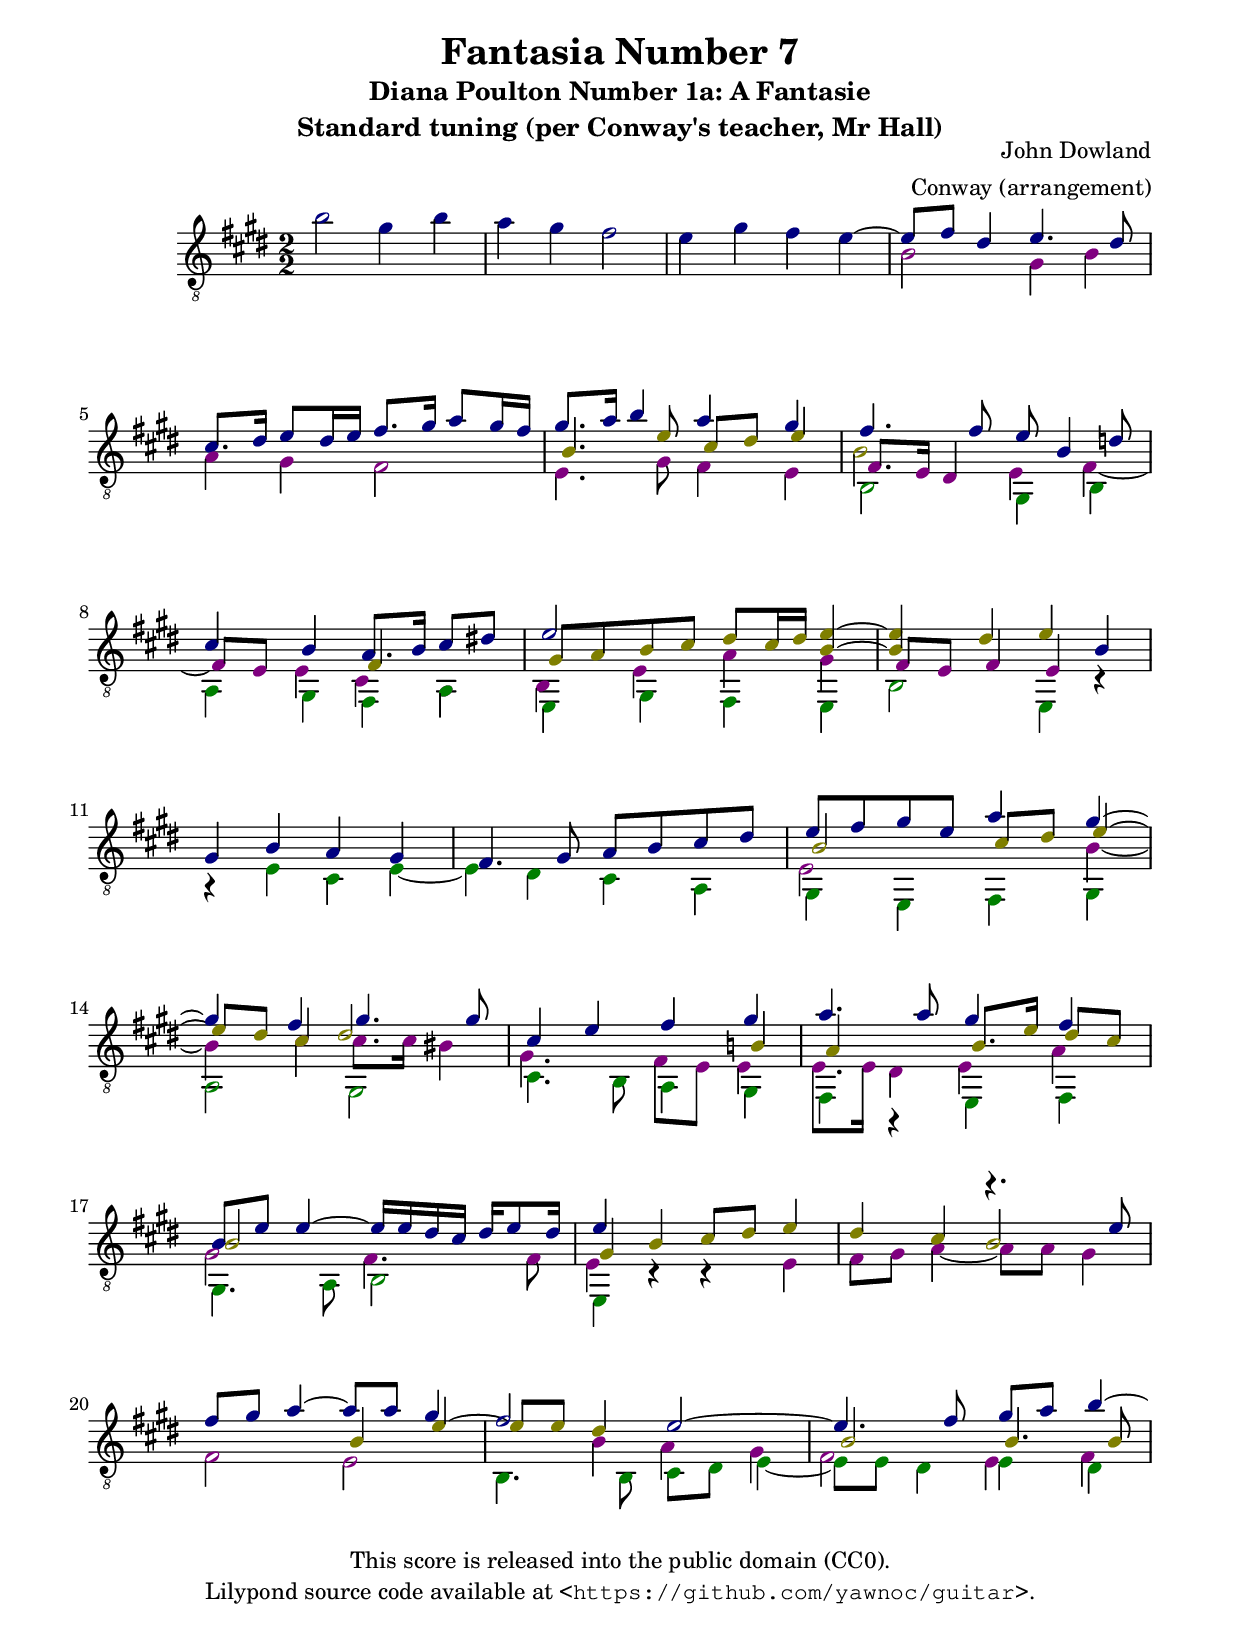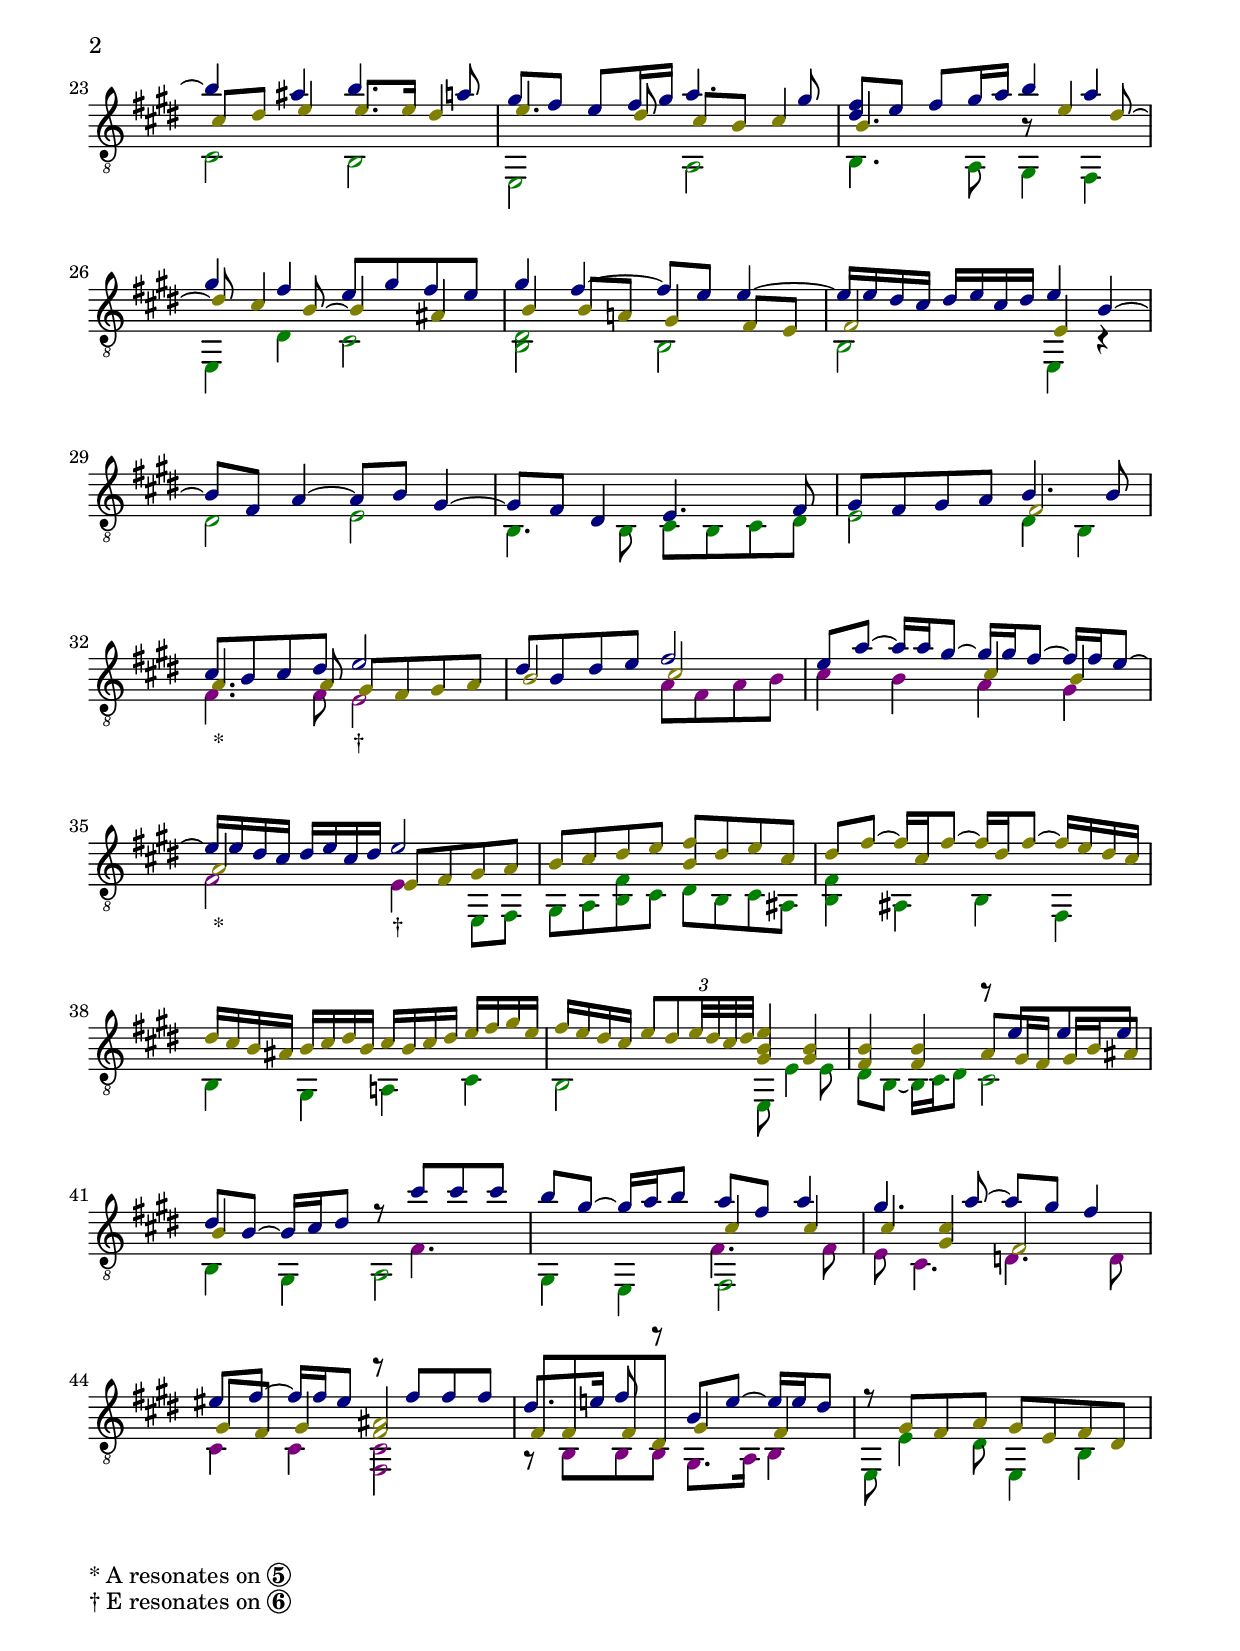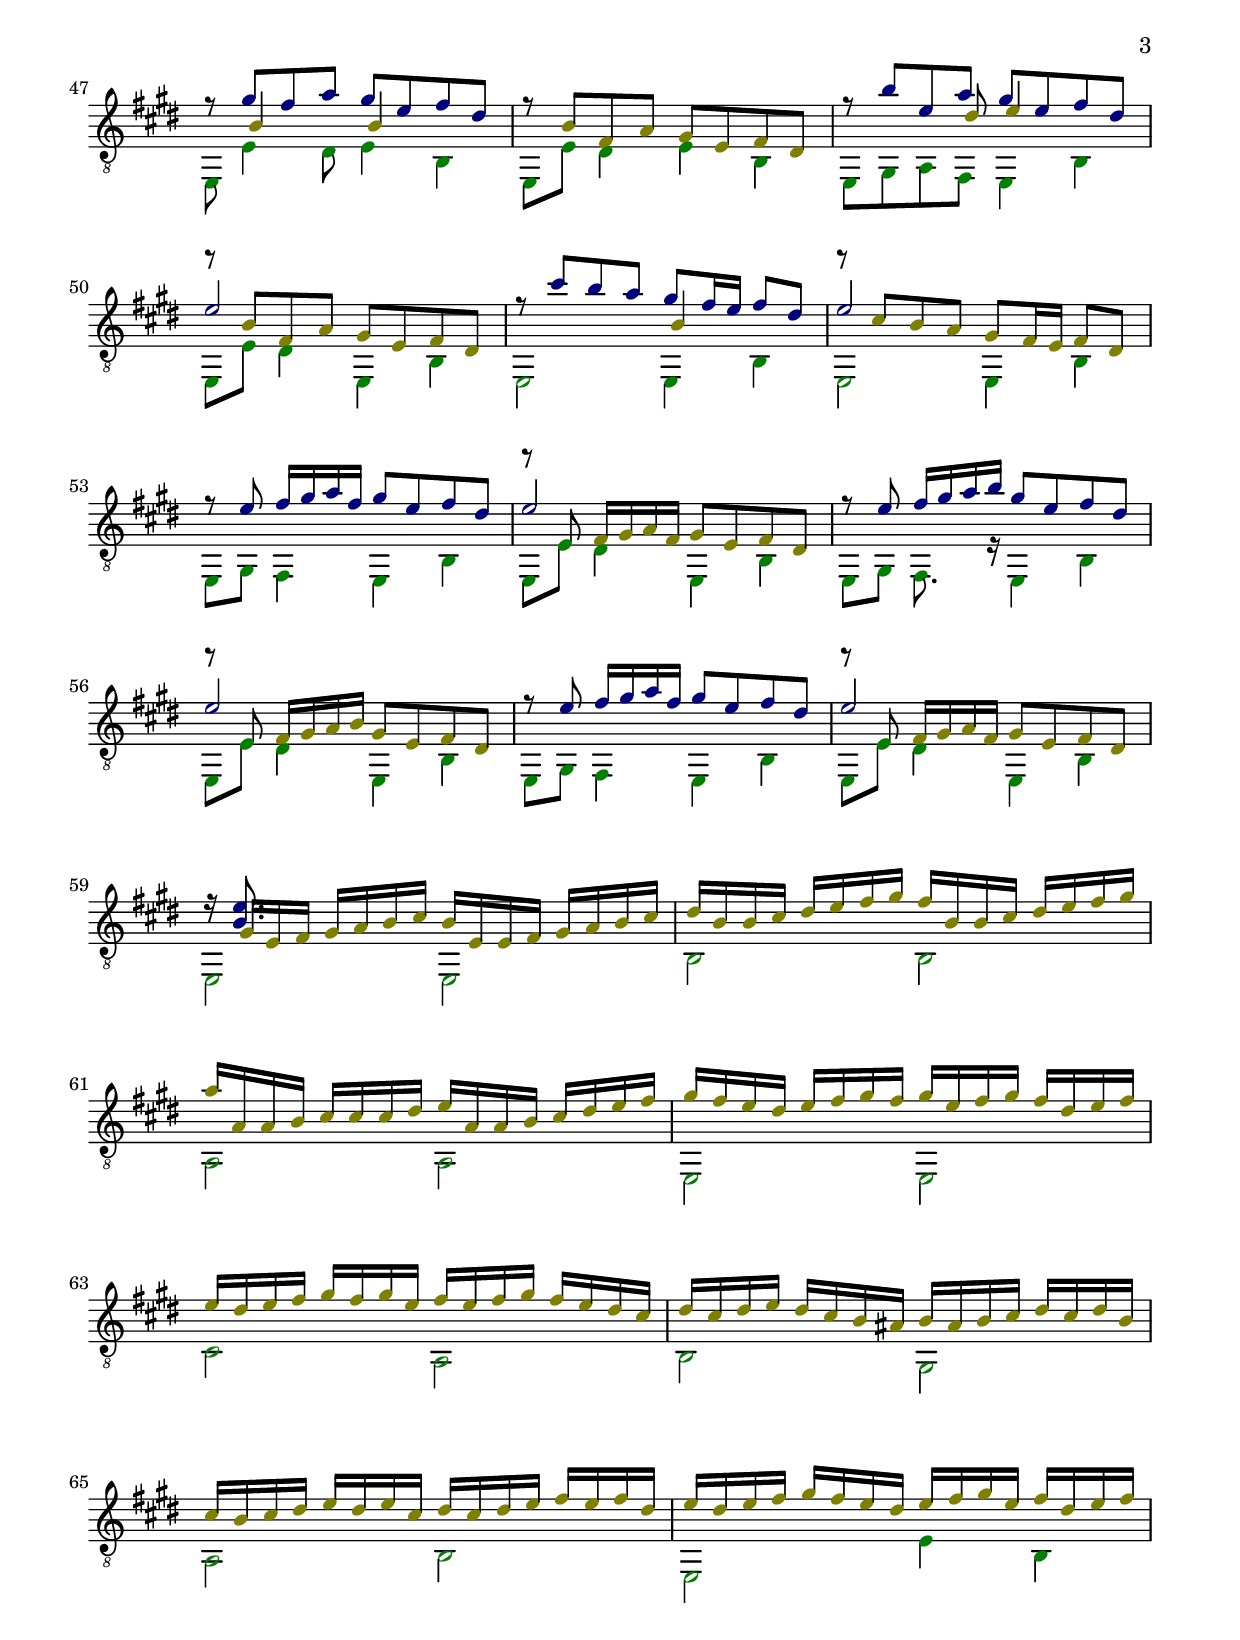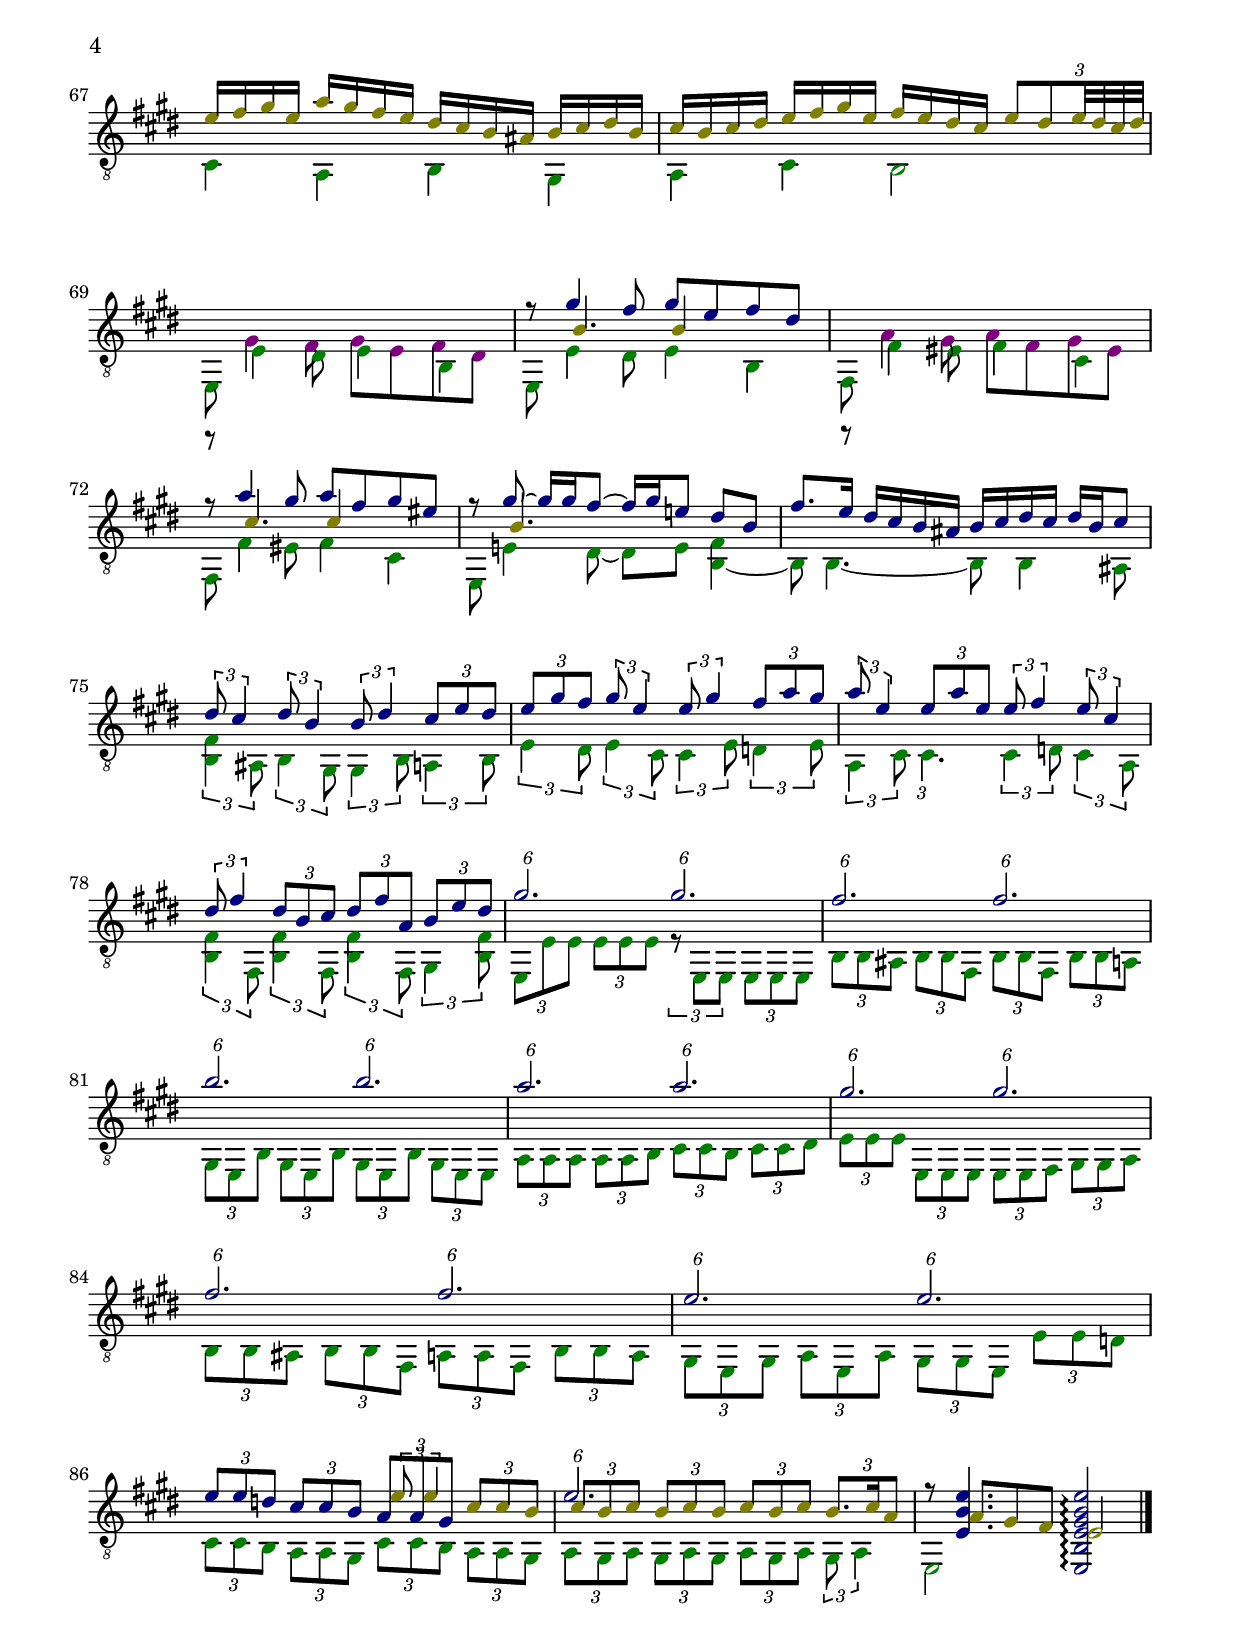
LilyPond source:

\version "2.18.2"


%%%%%%%%%%%%%%%%%%%%%%%%%%%%%%%%%%%%%%%%%%%%%%%%%%%%%%%%%%%%%%%%
% General
%%%%%%%%%%%%%%%%%%%%%%%%%%%%%%%%%%%%%%%%%%%%%%%%%%%%%%%%%%%%%%%%

\paper {
  top-margin = 1.5\cm
  left-margin = 1.5\cm
  right-margin = 1.5\cm
  bottom-margin = 1.5\cm
  ragged-last-bottom = ##f
  footnote-separator-markup = \markup { \vspace #1.5 }
}

globalSettings = {
  \accidentalStyle modern
  \compressFullBarRests
  \mergeDifferentlyHeadedOn
  \mergeDifferentlyDottedOn
  \numericTimeSignature
  \pointAndClickOff
  \override TextScript.extra-offset = #'(0 . 0.7)
  \override Score.FootnoteItem.annotation-line = ##f
}

origin-url = "https://github.com/yawnoc/guitar"

\header {
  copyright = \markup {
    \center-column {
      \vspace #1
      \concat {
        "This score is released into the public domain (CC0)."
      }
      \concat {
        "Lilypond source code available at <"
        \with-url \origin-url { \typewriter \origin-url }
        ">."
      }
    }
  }
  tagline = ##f
}

triplet = #(define-music-function
  (parser location music) (ly:music?)
  #{
    \tuplet 3/2 { $music }
  #}
)

tripletDuple = #(define-music-function
  (parser location music) (ly:music?)
  #{
    \tuplet 6/4 { $music }
  #}
)

overrideBeamedStemLengths = #(define-scheme-function
  (parser location lengths) (list?)
  #{
    \override Stem.details.beamed-lengths = $lengths
  #}
)
revertBeamedStemLengths = { \revert Stem.details.beamed-lengths }

overrideBeamVerticalPositions = #(define-scheme-function
  (parser location positions) (pair?)
  #{
    \override Beam.positions = $positions
  #}
)

%%%%%%%%%%%%%%%%%%%%%%%%%%%%%%%%%%%%%%%%%%%%%%%%%%%%%%%%%%%%%%%%
% Semantic bar lines
%%%%%%%%%%%%%%%%%%%%%%%%%%%%%%%%%%%%%%%%%%%%%%%%%%%%%%%%%%%%%%%%

barLineGoto = { \bar "||" }
barLineKeyChange = { \bar "||" }
barLineEnd = { \bar "|." }

%%%%%%%%%%%%%%%%%%%%%%%%%%%%%%%%%%%%%%%%%%%%%%%%%%%%%%%%%%%%%%%%
% Guitar notation
%%%%%%%%%%%%%%%%%%%%%%%%%%%%%%%%%%%%%%%%%%%%%%%%%%%%%%%%%%%%%%%%

stringNumbersAbove = { \set stringNumberOrientations = #'(up) }
stringNumbersBelow = { \set stringNumberOrientations = #'(down) }

fingeringAbove = { \set fingeringOrientations = #'(up) }
fingeringBelow = { \set fingeringOrientations = #'(down) }
fingeringAleft = { \set fingeringOrientations = #'(left) }
fingeringAright = { \set fingeringOrientations = #'(right) }

startGraceMusic = {
  <>(
  \override Fingering.font-size = -6
}
stopGraceMusic = {
  \revert Fingering.font-size
  <>)
}

overrideHorizontalShift = #(define-scheme-function
  (parser location distance) (number?)
  #{
    \override NoteColumn.force-hshift = $distance
  #}
)
revertHorizontalShift = { \revert NoteColumn.force-hshift }

barreSpan = #(define-music-function
  (parser location label offsetPair music)
  (string? (pair? (cons 0 0)) ly:music?)
  (let
    (
      (elements (extract-named-music music '(NoteEvent EventChord)))
    )
    (if
      (pair? elements)
      (let
        (
          (first-element (first elements))
          (last-element (last elements))
        )
        (set!
          (ly:music-property first-element 'articulations)
          (cons
            (make-music 'TextSpanEvent 'span-direction -1)
            (ly:music-property first-element 'articulations)
          )
        )
        (set!
          (ly:music-property last-element 'articulations)
          (cons
            (make-music 'TextSpanEvent 'span-direction 1)
            (ly:music-property last-element 'articulations)
          )
        )
      )
    )
  )
  #{
    \once \override TextSpanner.font-shape = #'upright
    \once \override TextSpanner.style = #'line
    \once \override TextSpanner.extra-offset = #offsetPair
    \once \override TextSpanner.bound-details = #`(
      (left
        (text . ,#{ \markup { \raise #-0.7 { #label \hspace #0.7 }} #})
        (Y . 0)
        (padding . -0.8)
        (attach-dir . -2)
      )
      (right
        (text . ,#{ \markup { \draw-line #'(0 . -1.3) } #}) ;; draw hook
        (Y . 0)
        (padding . -0.5)
        (attach-dir . 2)
      )
    )
    \once \override TextSpanner #'after-line-breaking = #(lambda (grob)
      (let*
        (
          (originalGrob (ly:grob-original grob))
          (splitGrobs (ly:spanner-broken-into originalGrob))
        )
        (if
          (and
            (>= (length splitGrobs) 2)
            (not (eq? (car (last-pair splitGrobs)) grob))
          )
          (begin
            (ly:grob-set-nested-property! grob
              '(bound-details right text)
              #{ \markup { \draw-line #'(0 . 0) } #} ;; suppress draw hook
            )
            (ly:grob-set-property! grob
              'extra-offset
              (cons
                (car offsetPair)
                (+ (cdr offsetPair) 0.7) ;; correction for suppressed hook
              )
            )
            (ly:grob-set-nested-property! grob
              '(bound-details right padding)
              #'-3 ;; increase spanner length
            )
          )
        )
      )
    )
    $music
  #}
)

barre = #(define-scheme-function
  (parser location label) (string?)
  #{
    \markup {
      \center-align {
        \hspace #0.7
        $label
      }
    }
  #}
)

nudgeNextBarre = #(define-scheme-function
  (parser location distance) (number?)
  #{
    \once \override TextScript.X-offset = $distance
  #}
)

position = #(define-scheme-function
  (parser location label) (string?)
  #{
    \markup {
      \center-align {
        \hspace #0.5
        $label
      }
    }
  #}
)

#(define-markup-command
  (markupString layout properties stringNumber) (markup?)
  (interpret-markup layout properties
    #{
      \markup \circle { \bold #stringNumber }
    #}
  )
)

#(define-markup-command
  (resonatesOn layout properties note stringNumber) (markup? markup?)
  (interpret-markup layout properties
    #{
      \markup { #note "resonates on" \markupString #stringNumber }
    #}
  )
)

%%%%%%%%%%%%%%%%%%%%%%%%%%%%%%%%%%%%%%%%%%%%%%%%%%%%%%%%%%%%%%%%
% Goto statements
%%%%%%%%%%%%%%%%%%%%%%%%%%%%%%%%%%%%%%%%%%%%%%%%%%%%%%%%%%%%%%%%

overrideGotoVisibility = {
  \once \override Score.RehearsalMark #'break-visibility = #'#(#t #t #f)
}

makeGotoMark = #(define-scheme-function
  (parser location label) (string?)
  #{
    \mark \markup { \small \italic $label }
  #}
)

simultaneousMarkSeparator = {
  \cadenzaOn
    s1073741824 % stupid, but works
  \cadenzaOff
}

coda = {
  \overrideGotoVisibility
  \mark \markup { \musicglyph #"scripts.coda" }
}

fine = {
  \overrideGotoVisibility
  \makeGotoMark Fine
}

dcAlCoda = {
  \overrideGotoVisibility
  \makeGotoMark "D.C. al Coda"
}

dcAlFine = {
  \overrideGotoVisibility
  \makeGotoMark "D.C. al Fine"
}

toCoda = {
  \overrideGotoVisibility
  \makeGotoMark "to Coda"
}



\header {
  title = "Fantasia Number 7"
  subtitle = \markup {
    \center-column {
      "Diana Poulton Number 1a: A Fantasie"
      "Standard tuning (per Conway's teacher, Mr Hall)"
    }
  }
  composer = "John Dowland"
  arranger = "Conway (arrangement)"
}


initialSignatures = {
  \clef "treble_8"
  \key e \major
  \time 2/2
  \set Timing.beamExceptions = #'()
  \set Timing.baseMoment = #(ly:make-moment 1/4)
  \set Timing.beatStructure = #'(1 1 1 1)
  \set Timing.beamExceptions = #'(
    (
      end
        .
      (
        ((1 . 8) . (4 4)) ;; quavers by fours
        ((1 . 12) . (3 3 3 3)) ;; anything shorter by beat
      )
    )
  )
}


highVoiceMusic = {
  
  \override NoteHead.color = #darkblue
  
  % Main theme high
  \barNumberCheck #1
  \relative c'' {
    \stemDown
    b2 gis4 b |
    a gis fis2 |
    e4 gis fis e~ |
    \stemUp
    e8 fis dis4 e4. dis8 |
    cis8. dis16 e8 dis16 e fis8. gis16 a8 gis16 fis |
    gis8. a16 b4 a gis |
    fis4. fis8 e8 b4 d8 |
    cis4 b a8. b16 cis8 dis |
    e2 s2 |
    s2 s4
  }
  
  % Main theme low
  \barNumberCheck #10
  \relative c' {
    b4 |
    gis b a gis |
    fis4. gis8 a b cis dis |
    e fis gis e a4 gis~ |
    gis
      \shiftOn
        \once \overrideHorizontalShift #-0.5
        fis
      \shiftOff
      \once \overrideHorizontalShift #0.5 gis4. gis8 |
    cis,4 e fis gis |
    a4. a8 gis4 fis |
    b,8 e e4~ e16 e dis cis dis16 e8 dis16 |
    e4
  }
  
  % Tee-tee taa high
  \barNumberCheck #18
  \relative c' {
    s4 s2 |
    s2 r4. e8 |
    fis8 gis a4~ a8 a gis4 |
    fis2 e2~ |
    e4. fis8 gis8 a b4~ |
    b ais b4. a8 |
    gis8 fis e8 fis16 gis a4. gis8 |
    <fis dis>8 e fis8 gis16 a b4 a |
    gis fis e8 gis fis e |
    gis4 fis~ fis8 e e4~ |
    e16 e dis cis dis e cis dis e4
  }
  
  % Tee-tee taa low
  \barNumberCheck #28
  \relative c' {
    b4~ |
    b8 fis a4~ a8 b gis4~ |
    gis8 fis dis4 e4. fis8 |
    gis fis gis a b4. b8 |
    cis b cis dis e2 |
    dis8 b dis e fis2 |
    e8 a~ a16 a gis8~ gis16 gis fis8~ fis16 fis e8~ |
    e16 e dis cis dis e cis dis e2 |
  }
  
  % Ascending scale
  \barNumberCheck #36
  {
    s1 * 3 |
    s2
  }
  
  % Tee-tee-tee
  \barNumberCheck #39
  \relative c' {
    s2 |
    s2 r8 e e e |
    dis b~ b16 cis dis8 r8 cis' cis cis |
    b8 gis~ gis16 a b8 a8 fis a4 |
    gis4. a8~ a gis fis4 |
    eis8 fis~ fis16 fis eis8 r8 fis fis fis |
    dis8. e16 fis8 r b,8 e~ e16 e dis8 |
  }
  
  % Majestic theme
  \barNumberCheck #46
  \relative c'' {
    s1 |
    r8 gis fis a gis e fis dis |
    s1 |
    r8 b' e, a gis e fis dis |
    e2 s2 |
    r8 cis' b a gis8 fis16 e fis8 dis |
    e2 s2 |
    r8 e fis16 gis a fis gis8 e fis dis |
    e2 s2 |
    r8 e fis16 gis a b gis8 e fis dis |
    e2 s2 |
    r8 e fis16 gis a fis gis8 e fis dis |
    e2 s2 |
  }
  
  % Scale runs
  \barNumberCheck #59
  \relative c' {
    r16 <e b>8. s4 s2 |
    s1 * 9 |
  }
  
  % Majestic interlude
  \barNumberCheck #69
  \relative c'' {
    s1 |
    r8 gis4 fis8 gis e fis dis |
    s1 |
    r8 a'4 gis8 a fis gis eis |
    r8 gis~ gis16 gis fis8~ fis16 gis e8 dis b |
    fis'8. e16 dis cis b ais
      b16 cis dis cis dis b cis8 |
  }
  
  % Triple runs
  \barNumberCheck #75
  \relative c' {
    \triplet { dis8 cis4 } \triplet { dis8 b4 }
      \triplet { b8 dis4 } \triplet { cis8 e dis } |
    \triplet { e8 gis fis } \triplet { gis8 e4 }
      \triplet { e8 gis4 } \triplet { fis8 a gis } |
    \triplet { a8 e4 } \triplet { e8 a e }
      \triplet { e8 fis4 } \triplet { e8 cis4 } |
    \triplet { dis8 fis4 } \triplet { dis8 b cis }
      \triplet { dis8 fis a, } \triplet { b e dis } |
    \tripletDuple { gis2. } \tripletDuple { gis } |
    \tripletDuple { fis } \tripletDuple { fis } |
    \tripletDuple { b } \tripletDuple { b } |
    \tripletDuple { a } \tripletDuple { a } |
    \tripletDuple { gis } \tripletDuple { gis } |
    \tripletDuple { fis } \tripletDuple { fis } |
    \tripletDuple { e } \tripletDuple { e } |
    \triplet { e8 e d } \triplet { cis cis b }
      \triplet { a a gis } s4 |
    \tripletDuple { e'2. } s2 |
  }
  
  % Finishing chords
  \barNumberCheck #88
  \relative c {
    r8 <e b' e>4.
      <e, b' e gis b e>2 \arpeggio
      \barLineEnd
  }
  
}


lowVoiceMusic = {
  
  \override NoteHead.color = #darkgreen
  
  % Main theme high
  \barNumberCheck #1
  \relative c {
    s1 * 6 |
    b2 gis4 b |
    a gis fis a |
    e gis fis e |
    b'2 e,4
  }
  
  % Main theme low
  \barNumberCheck #10
  \relative c {
    r4 |
    r4 e cis e~ |
    e dis cis a |
    gis e fis gis |
    a2 gis |
    cis4. b8 a4 gis |
    fis r e fis |
    gis4. a8 b2 |
    e,4
  }
  
  % Tee-tee taa high
  \barNumberCheck #18
  \relative c {
    s4 s4 s4 |
    s1 * 2 |
    b4. b8 cis8 dis e4~ |
    e8 e dis4 e4 dis |
    cis2 b |
    e, a |
    b4. a8 gis4 fis |
    e dis' cis2 |
    <b dis> b |
    b e,4
  }
  
  % Tee-tee taa low
  \barNumberCheck #28
  \relative c {
    r4 |
    dis2 e |
    b4. b8 cis b cis dis |
    e2 dis4 b |
    s1 * 3 |
    s2
  }
  
  % Ascending scale
  \barNumberCheck #35
  \relative c, {
    s4 e8 fis |
    gis a <b fis'> cis dis b cis ais |
    <b fis'>4 ais b fis |
    b gis a cis |
    b2
  }
  
  % Tee-tee-tee
  \barNumberCheck #39
  \relative c, {
    e8 e'4 e8 |
    dis8 b~ b16 cis dis8 cis2 |
    b4 gis a2 |
    gis4 e fis2 |
    s1 * 3 |
  }
  
  % Majestic theme
  \barNumberCheck #46
  \relative c, {
    e8 e'4 dis8 e,4 b' |
    e,8 e'4 dis8 e4 b |
    e,8 e' dis4 e b |
    e,8 gis a fis e4 b' |
    e,8 e' dis4 e, b' |
    e,2 e4 b' |
    e,2 e4 b' |
    e,8 gis fis4 e b' |
    e,8 e' dis4 e, b' |
    e,8[ gis] fis8. r16 e4 b' |
    e,8 e' dis4 e, b' |
    e,8 gis fis4 e b' |
    e,8 e' dis4 e, b' |
  }
  
  % Scale runs
  \barNumberCheck #59
  \relative c, {
    e2 e |
    b' b |
    a a |
    e e |
    cis' a |
    b gis |
    a b |
    e, e'4 b |
    cis a b gis |
    a cis b2 |
  }
  
  % Majestic interlude
  \barNumberCheck #69
  \relative c, {
    e8 e'4 dis8 e4 b |
    e,8 e'4 dis8 e4 b |
    fis8 fis'4 eis8 fis4 cis |
    fis,8 fis'4 eis8 fis4 cis |
    e,8 e'4 dis8~ dis e <b~ fis'>4 |
    b8 b4.~ b8 b4 ais8 |
  }
  
  % Triple runs
  \barNumberCheck #75
  \relative c {
    \triplet { <b fis'>4 ais8 } \triplet { b4 gis8 }
      \triplet { gis4 b8 } \triplet { a4 b8 } |
    \triplet { e4 dis8 } \triplet { e4 cis8 }
      \triplet { cis4 e8 } \triplet { d4 e8 } |
    \triplet { a,4 cis8 } \triplet { cis4. }
      \triplet { cis4 d8 } \triplet { cis4 a8 } |
    \triplet { <b fis'>4 fis8 } \triplet { <b fis'>4 fis8 }
      \triplet { <b fis'>4 fis8 } \triplet { gis4 <b fis'>8 } |
    \triplet { e,8 e' e } \triplet { e e e }
      \triplet { r e, e } \triplet { e e e } |
    \triplet { b' b ais } \triplet { b b fis }
      \triplet { b b fis } \triplet { b b a } |
    \triplet { gis e b' } \triplet { gis e b' }
      \triplet { gis e b' } \triplet { gis e e } |
    \triplet { a a a } \triplet { a a b }
      \triplet { cis cis b } \triplet { cis cis dis } |
    \triplet { e e e } \triplet { e, e e }
      \triplet { e e fis } \triplet { gis gis a } |
    \triplet { b b ais } \triplet { b b fis }
      \triplet { a a fis } \triplet { b b a } |
    \triplet { gis e gis } \triplet { a e a }
      \triplet { gis gis e } \triplet { e' e d } |
    \triplet { cis cis b } \triplet { a a gis }
      \triplet { cis cis b } \triplet { a a gis } |
    \triplet { a gis a } \triplet { gis a gis }
      \triplet { a gis a } \triplet { gis8 a4 } |
  }
  
  % Finishing chords
  \barNumberCheck #88
  \relative c, {
    e2 s2 |
  }
  
}


upperMiddleVoiceMusic = {
  
  \override NoteHead.color = #darkyellow
  
  % Main theme high
  \barNumberCheck #1
  \relative c' {
    s1 * 5 |
    b4. e8 cis8 dis e4 |
    \stemDown
    b2 s2 |
    \stemUp
    s2 fis4 s4 |
    gis8 a b cis dis8 cis16 \shiftOff dis <e~ b~>4 |
    <e b> dis e
    \shiftOn
  }
  
  % Main theme low
  \barNumberCheck #10
  \relative c' {
    s4 |
    s1 * 2 |
    b2 cis8 dis e4~ |
    e8 dis
      \shiftOff cis4 \shiftOn
      \once \overrideHorizontalShift #-0.75 dis2 |
    s2 s4 b4 |
    a4 s4 b8. e16 dis8 cis |
    b2 s2 |
    gis4
  }
  
  % Tee-tee taa high
  \barNumberCheck #18
  \relative c' {
    b4 cis8 dis e4 |
    dis4 cis b2 |
    s2 b4 e~ |
    e8 e dis4 s2 |
    b2 b4. b8 |
    cis8 dis e4 e8. e16 dis4 |
    e4. dis8 cis8 b cis4 |
    b4. s8 b8\rest e4 dis8~ |
    dis8 cis4 b8~ b4 ais |
    b4 b8 a gis4 fis8 e |
    fis2 e4
  }
  
  % Tee-tee taa low
  \barNumberCheck #28
  \relative c {
    s4 |
    s1 * 2 |
    s2 fis2 |
    \footnote "*" #'(0 . -4) \markup { "*" \resonatesOn A 5 }
    a4. a8 gis fis gis a |
    b2 cis |
    s2 cis4 b |
    \footnote "*" #'(0 . -4) \markup { }
    a2
  }
  
  % Ascending scale
  \barNumberCheck #35
  \relative c {
    e8 fis gis a |
    b cis dis e <fis b,> dis e cis |
    dis fis~ fis16 cis fis8~ fis16 dis fis8~ fis16 e dis cis |
    dis cis b ais b cis dis b cis b cis dis e fis gis e |
    fis e dis cis \triplet { e8 dis e32 dis cis dis } <e b gis>4
  }
  
  % Tee-tee-tee
  \barNumberCheck #39
  \relative c' {
    <b gis>4 |
    <b fis> <b fis> a8 gis16 fis gis16 b ais8 |
    b4 s4 s2 |
    s2 cis4 cis |
    cis <cis gis> fis,2 |
    gis8 fis gis4 <ais fis>2 |
    fis8 fis fis dis gis4 fis |
  }
  
  % Majestic theme
  \barNumberCheck #46
  \relative c' {
    r8 gis fis a gis e fis dis |
    s8 b'4 s8 b4 s4 |
    r8 b8 fis a gis e fis dis |
    s4. dis'8 e4 s4 |
    r8 b8 fis a gis e fis dis |
    s2 b'4 s4 |
    r8 cis b a gis8 fis16 e fis8 dis |
    s1 |
    r8 e fis16 gis a fis gis8 e fis dis |
    s1 |
    r8 e fis16 gis a b gis8 e fis dis |
    s1 |
    r8 e fis16 gis a fis gis8 e fis dis |
  }
  
  % Scale runs
  \barNumberCheck #59
  \relative c' {
    s16 gis e fis gis a b cis
      b e, e fis gis a b cis |
    dis b b cis dis e fis gis
      fis b, b cis dis e fis gis |
    a a, a b cis cis cis dis
      e a, a b cis dis e fis |
    gis fis e dis e fis gis fis
      gis e fis gis fis dis e fis |
    e dis e fis gis fis gis e
      fis e fis gis fis e dis cis |
    dis cis dis e dis cis b ais
      b ais b cis dis cis dis b |
    cis b cis dis e dis e cis
      dis cis dis e fis e fis dis |
    e dis e fis gis fis e dis
      e fis gis e
      fis dis e fis |
    e fis gis e
      a gis fis e
      dis cis b ais
      b cis dis b |
    cis b cis dis
      e fis gis e
      fis e dis cis
      \triplet { e8 dis e32 dis cis dis } |
  }
  
  % Majestic interlude
  \barNumberCheck #69
  \relative c' {
    s1 |
    s8 b4. b4 s4 |
    s1 |
    s8 cis4. cis4 s4 |
    s8 b4. s2 |
    s1 |
  }
  
  % Triple runs
  \barNumberCheck #75
  \relative c' {
    s1 * 11 |
    s2 \triplet { e8 e4 } \triplet { cis8 cis b } |
    \triplet { cis b cis } \triplet { b cis b }
      \triplet { cis b cis } \triplet { b8. cis16 a8 } |
  }
  
  % Finishing chords
  \barNumberCheck #88
  \relative c' {
    s8 a gis fis e2 |
  }
  
}


lowerMiddleVoiceMusic = {
  
  \override NoteHead.color = #darkmagenta
  
  % Main theme high
  \barNumberCheck #1
  \relative c' {
    s1 * 3 |
    b2 gis4 b |
    a gis fis2 |
    e4. gis8 fis4 e |
    \stemUp
    \overrideBeamedStemLengths #'(1)
    fis8. e16 dis4 \stemDown e4 fis~ |
    \stemUp
    fis8 e \stemDown e4 cis4 \once \overrideHorizontalShift #0 a |
    b e \overrideHorizontalShift #0 a gis |
    \revertHorizontalShift
    \stemUp
    fis8 e fis4 e
    \stemDown
  }
  
  % Main theme low
  \barNumberCheck #10
  \relative c {
    s4 |
    s1 * 2 |
    e2 s4 \overrideHorizontalShift #0 b'4~ |
    b \revertHorizontalShift
      \shiftOff cis \shiftOn
      \once \overrideHorizontalShift #0.3 cis8. cis16 bis4 |
    gis4. s8 fis8 e e4 |
    e8. e16 dis4 e4 a |
    gis2 fis4. fis8 |
    e4
  }
  
  % Tee-tee taa high
  \barNumberCheck #18
  \relative c {
    r4 r e |
    fis8 gis a4~ a8 a gis4 |
    fis2 e |
    s4 b' a gis |
    fis2 e4 fis |
    s1 * 5 |
    s2 s4
  }
  
  % Tee-tee taa low
  \barNumberCheck #28
  \relative c {
    s4 |
    s1 * 3 |
    fis4. fis8
      \footnote "†" #'(0 . -2.5) \markup { "†" \resonatesOn E 6 }
      e2 |
    s2 a8 fis a b |
    cis4 b a gis |
    fis2
      \footnote "†" #'(0 . -2.5) \markup { }
      e4
  }
  
  % Ascending scale
  \barNumberCheck #35
  {
    s4 |
    s1 * 3 |
    s2
  }
  
  % Tee-tee-tee
  \barNumberCheck #39
  \relative c {
    s2 |
    s1 |
    s2 s8 fis4. |
    s2 fis4. fis8 |
    e8 cis4. d4. d8 |
    cis4 cis <cis fis,>2 |
    r8 b b b gis8. a16 b4 |
  }
  
  % Majestic theme
  \barNumberCheck #46
  {
    s1 * 13 |
  }
  
  % Scale runs
  \barNumberCheck #59
  {
    s1 * 10 |
  }
  
  % Majestic interlude
  \barNumberCheck #69
  \relative c' {
    r8 gis4 fis8 gis e fis dis |
    s1 |
    r8 a'4 gis8 a fis gis eis |
    s1 * 3 |
  }
  
}


allMusic = {
  \new Staff \with {
    midiInstrument = #"acoustic guitar (nylon)"
  }
  \globalSettings
  \initialSignatures
  <<
    << \highVoiceMusic >>
      \\
    << \lowVoiceMusic >>
      \\
    << \upperMiddleVoiceMusic >>
      \\
    << \lowerMiddleVoiceMusic >>
  >>
}


\score {
  \allMusic
}

\score {
  \allMusic
  \midi { }
}
